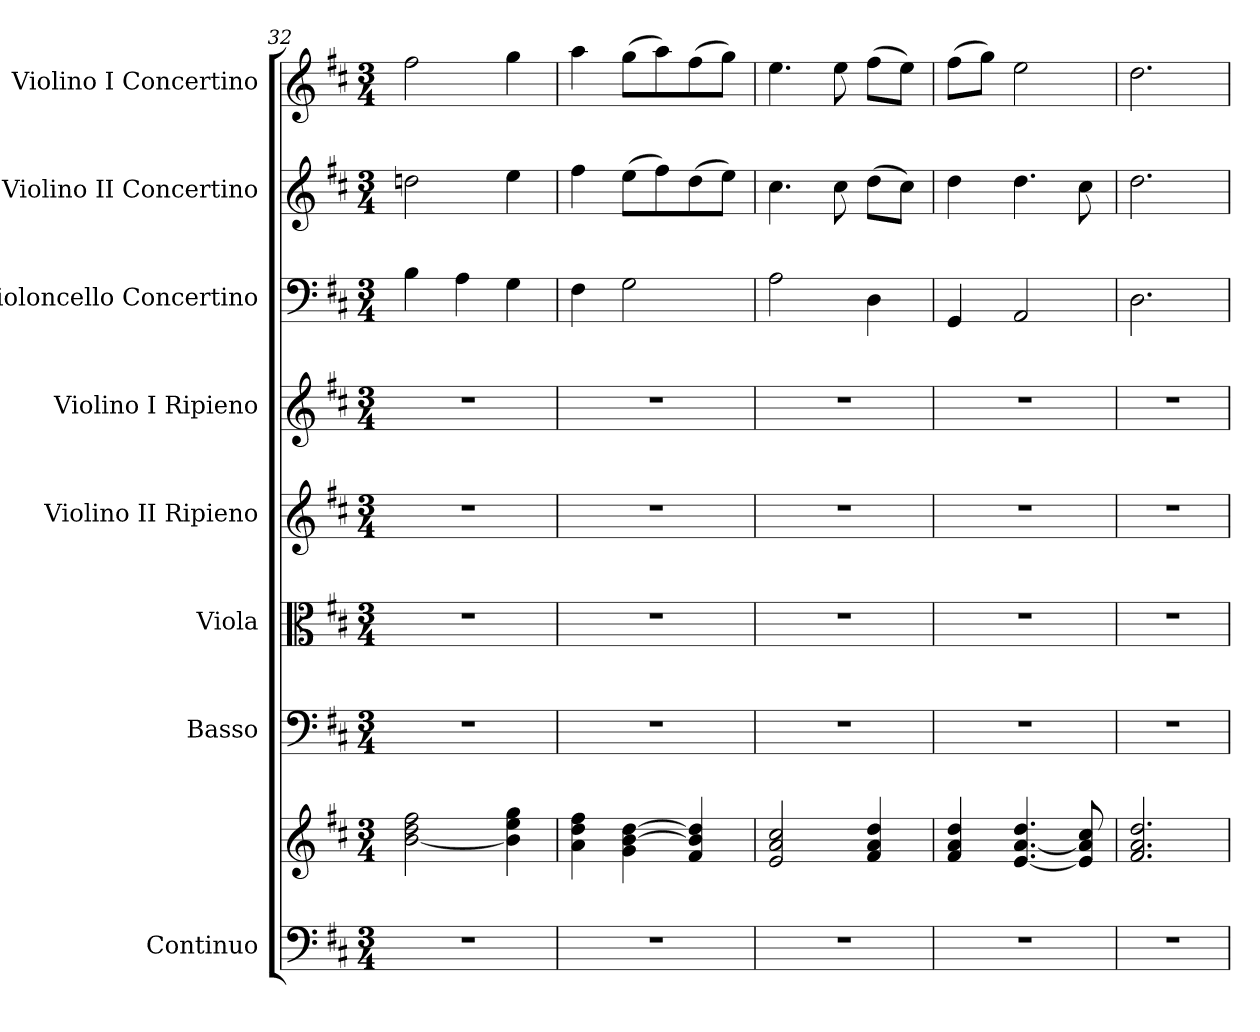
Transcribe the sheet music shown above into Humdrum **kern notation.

**kern	**kern	**kern	**kern	**kern	**kern	**kern	**kern	**kern
*part8	*part8	*part7	*part6	*part5	*part4	*part3	*part2	*part1
*staff9	*staff8	*staff7	*staff6	*staff5	*staff4	*staff3	*staff2	*staff1
*I"Continuo	*	*I"Basso	*I"Viola	*I"Violino II Ripieno	*I"Violino I Ripieno	*I"Violoncello Concertino	*I"Violino II Concertino	*I"Violino I Concertino
*	*	*	*	*	*	*I'Vc	*I'Vln	*I'Vln
*clefF4	*clefG2	*clefF4	*clefC3	*clefG2	*clefG2	*clefF4	*clefG2	*clefG2
*k[f#c#]	*k[f#c#]	*k[f#c#]	*k[f#c#]	*k[f#c#]	*k[f#c#]	*k[f#c#]	*k[f#c#]	*k[f#c#]
*M3/4	*M3/4	*M3/4	*M3/4	*M3/4	*M3/4	*M3/4	*M3/4	*M3/4
=32	=32	=32	=32	=32	=32	=32	=32	=32
2.r	[2b\ 2dd\ 2ff#\	2.r	2.r	2.r	2.r	4B\	2ddn\	2ff#\
.	.	.	.	.	.	4A\	.	.
.	4b\] 4ee\ 4gg\	.	.	.	.	4G\	4ee\	4gg\
=33	=33	=33	=33	=33	=33	=33	=33	=33
2.r	4a\ 4dd\ 4ff#\	2.r	2.r	2.r	2.r	4F#\	4ff#\	4aa\
.	4g\ [4b\ [4dd\	.	.	.	.	2G\	(>8ee\L	(>8gg\L
.	.	.	.	.	.	.	8ff#\)	8aa\)
.	4f#/ 4b/] 4dd/]	.	.	.	.	.	(>8dd\	(>8ff#\
.	.	.	.	.	.	.	8ee\J)	8gg\J)
=34	=34	=34	=34	=34	=34	=34	=34	=34
2.r	2e/ 2a/ 2cc#/	2.r	2.r	2.r	2.r	2A\	4.cc#\	4.ee\
.	.	.	.	.	.	.	8cc#\	8ee\
.	4f#/ 4a/ 4dd/	.	.	.	.	4D\	(>8dd\L	(>8ff#\L
.	.	.	.	.	.	.	8cc#\J)	8ee\J)
=35	=35	=35	=35	=35	=35	=35	=35	=35
2.r	4f#/ 4a/ 4dd/	2.r	2.r	2.r	2.r	4GG/	4dd\	(>8ff#\L
.	.	.	.	.	.	.	.	8gg\J)
.	[4.e/ [4.a/ 4.dd/	.	.	.	.	2AA/	4.dd\	2ee\
.	8e/] 8a/] 8cc#/	.	.	.	.	.	8cc#\	.
=36	=36	=36	=36	=36	=36	=36	=36	=36
2.r	2.f#/ 2.a/ 2.dd/	2.r	2.r	2.r	2.r	2.D\	2.dd\	2.dd\
=	=	=	=	=	=	=	=	=
*-	*-	*-	*-	*-	*-	*-	*-	*-
